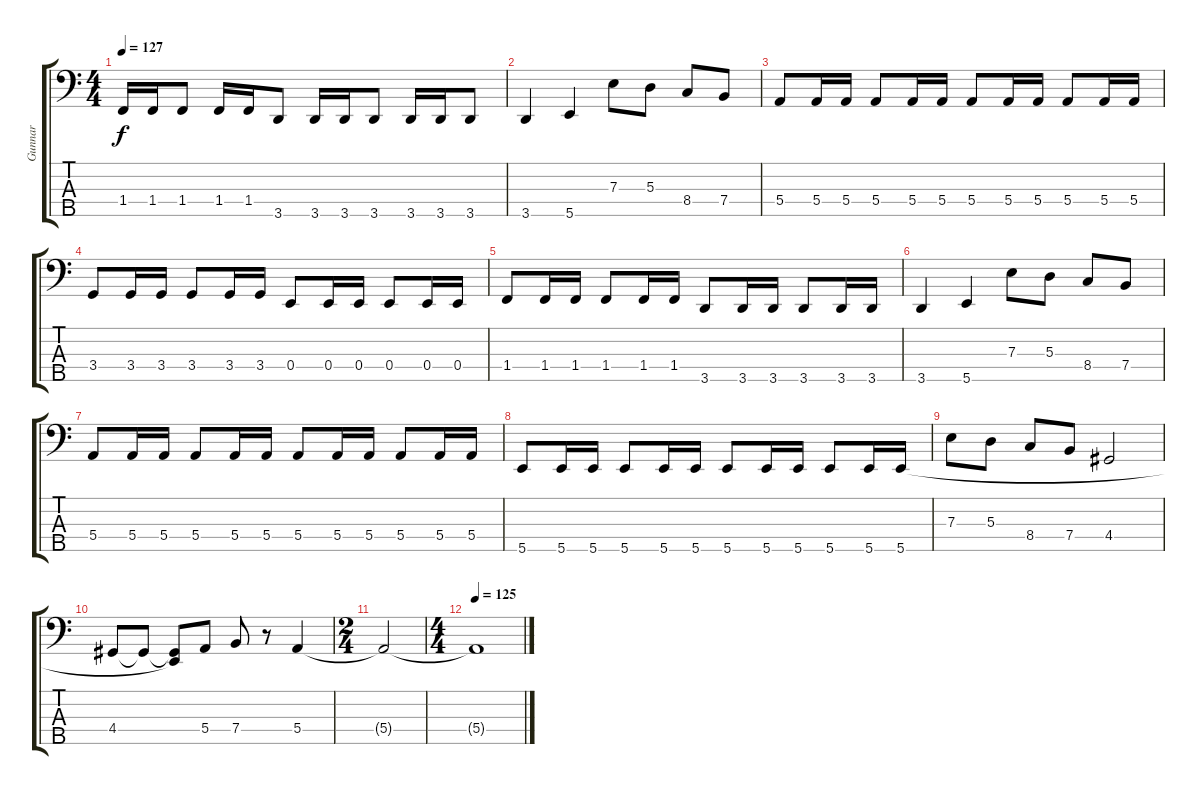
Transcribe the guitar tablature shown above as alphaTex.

\track ("Gunnar" "Gunnar") {instrument electricbassfinger}
\staff {score tabs}
\tuning (G2 D2 A1 E1 B0) {hide}
\ts (4 4)
\tempo 127
\clef f4
\ks c
1.4.16{dy f} 1.4.16 1.4.8 1.4.16 1.4.16 3.5.8 3.5.16 3.5.16 3.5.8 3.5.16 3.5.16 3.5.8 |
3.5.4 5.5.4 7.3.8 5.3.8 8.4.8 7.4.8 |
5.4.8 5.4.16 5.4.16 5.4.8 5.4.16 5.4.16 5.4.8 5.4.16 5.4.16 5.4.8 5.4.16 5.4.16 |
3.4.8 3.4.16 3.4.16 3.4.8 3.4.16 3.4.16 0.4.8 0.4.16 0.4.16 0.4.8 0.4.16 0.4.16 |
1.4.8 1.4.16 1.4.16 1.4.8 1.4.16 1.4.16 3.5.8 3.5.16 3.5.16 3.5.8 3.5.16 3.5.16 |
3.5.4 5.5.4 7.3.8 5.3.8 8.4.8 7.4.8 |
5.4.8 5.4.16 5.4.16 5.4.8 5.4.16 5.4.16 5.4.8 5.4.16 5.4.16 5.4.8 5.4.16 5.4.16 |
5.5.8 5.5.16 5.5.16 5.5.8 5.5.16 5.5.16 5.5.8 5.5.16 5.5.16 5.5.8 5.5.16 5.5.16 |
7.3.8 5.3.8 8.4.8 7.4.8 4.4.2 |
4.4.8 4.4{t}.8 (4.4{t} 5.5{t}).8 5.4.8 7.4.8 r.8 5.4.4 |
\ts (2 4)
5.4{t}.2 |
\ts (4 4)
\tempo 125
5.4{t}.1
